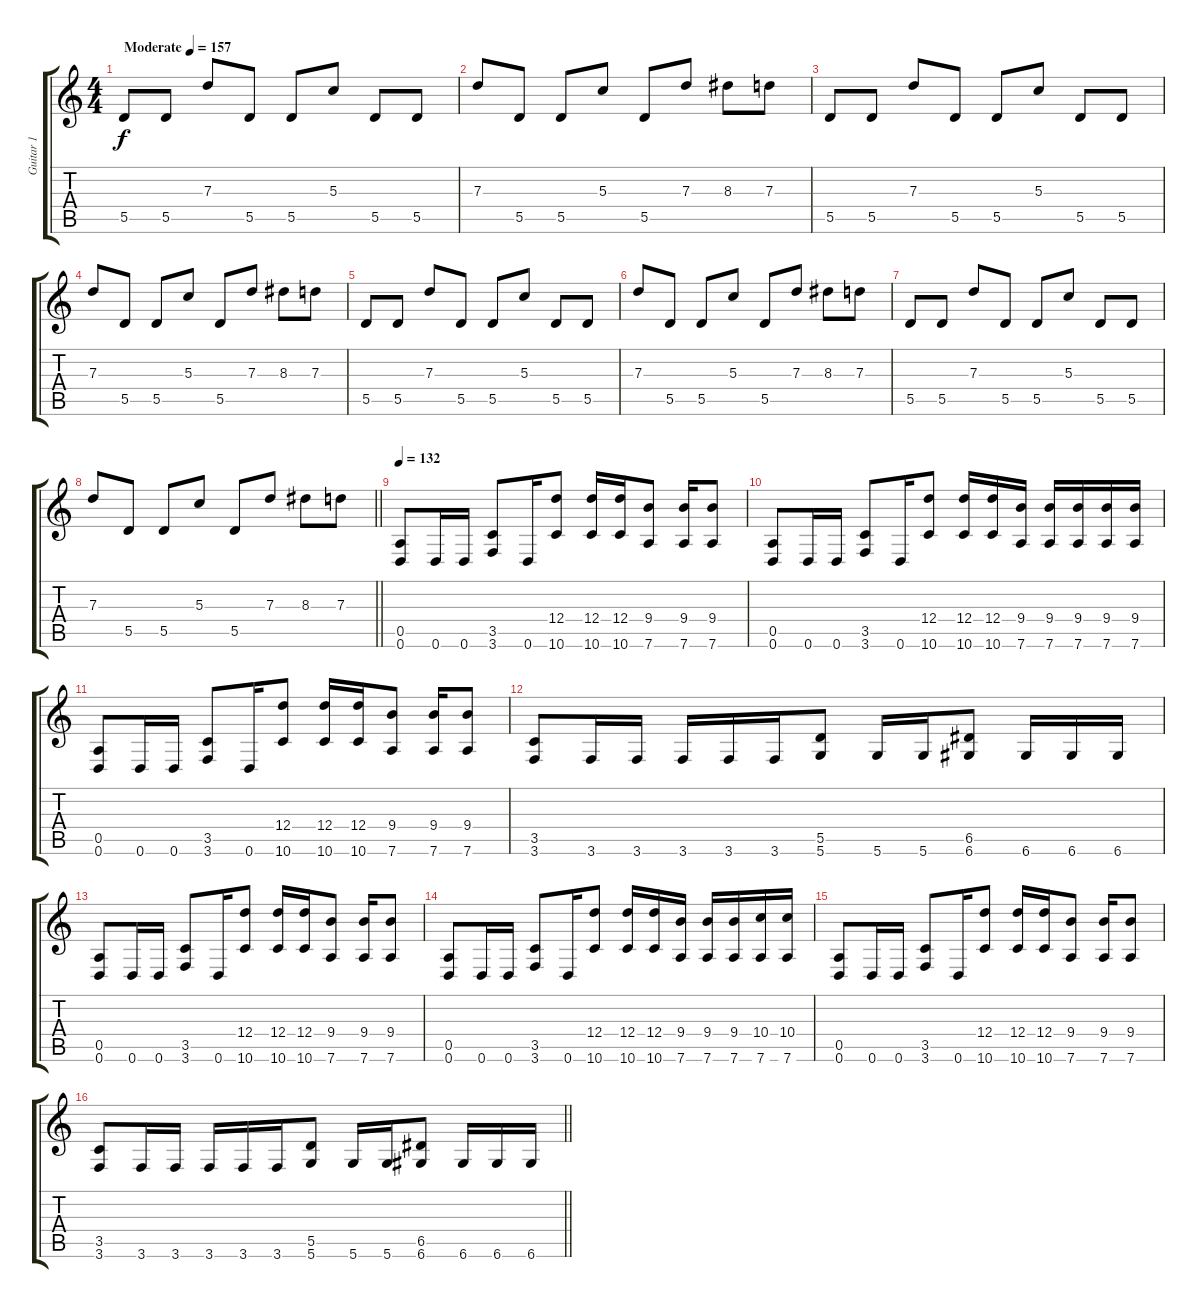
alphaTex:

\track ("Guitar 1" "Guitar 1") {instrument distortionguitar}
\staff {score tabs}
\tuning (E4 B3 G3 D3 A2 D2) {hide}
\ts (4 4)
\tempo (157 "Moderate")
\clef g2
\ks c
5.5.8{dy f instrument distortionguitar} 5.5.8 7.3.8 5.5.8 5.5.8 5.3.8 5.5.8 5.5.8 |
7.3.8 5.5.8 5.5.8 5.3.8 5.5.8 7.3.8 8.3.8 7.3.8 |
5.5.8 5.5.8 7.3.8 5.5.8 5.5.8 5.3.8 5.5.8 5.5.8 |
7.3.8 5.5.8 5.5.8 5.3.8 5.5.8 7.3.8 8.3.8 7.3.8 |
5.5.8 5.5.8 7.3.8 5.5.8 5.5.8 5.3.8 5.5.8 5.5.8 |
7.3.8 5.5.8 5.5.8 5.3.8 5.5.8 7.3.8 8.3.8 7.3.8 |
5.5.8 5.5.8 7.3.8 5.5.8 5.5.8 5.3.8 5.5.8 5.5.8 |
\barLineRight lightlight
7.3.8 5.5.8 5.5.8 5.3.8 5.5.8 7.3.8 8.3.8 7.3.8 |
\section ("" "")
\tempo 132
(0.5 0.6).8 0.6.16 0.6.16 (3.5 3.6).8 0.6.16 (12.4 10.6).8 (12.4 10.6).16 (12.4 10.6).16 (9.4 7.6).8 (9.4 7.6).16 (9.4 7.6).8 |
(0.5 0.6).8 0.6.16 0.6.16 (3.5 3.6).8 0.6.16 (12.4 10.6).8 (12.4 10.6).16 (12.4 10.6).16 (9.4 7.6).16 (9.4 7.6).16 (9.4 7.6).16 (9.4 7.6).16 (9.4 7.6).16 |
(0.5 0.6).8 0.6.16 0.6.16 (3.5 3.6).8 0.6.16 (12.4 10.6).8 (12.4 10.6).16 (12.4 10.6).16 (9.4 7.6).8 (9.4 7.6).16 (9.4 7.6).8 |
(3.5 3.6).8 3.6.16 3.6.16 3.6.16 3.6.16 3.6.16 (5.5 5.6).8 5.6.16 5.6.16 (6.5 6.6).8 6.6.16 6.6.16 6.6.16 |
(0.5 0.6).8 0.6.16 0.6.16 (3.5 3.6).8 0.6.16 (12.4 10.6).8 (12.4 10.6).16 (12.4 10.6).16 (9.4 7.6).8 (9.4 7.6).16 (9.4 7.6).8 |
(0.5 0.6).8 0.6.16 0.6.16 (3.5 3.6).8 0.6.16 (12.4 10.6).8 (12.4 10.6).16 (12.4 10.6).16 (9.4 7.6).16 (9.4 7.6).16 (9.4 7.6).16 (10.4 7.6).16 (10.4 7.6).16 |
(0.5 0.6).8 0.6.16 0.6.16 (3.5 3.6).8 0.6.16 (12.4 10.6).8 (12.4 10.6).16 (12.4 10.6).16 (9.4 7.6).8 (9.4 7.6).16 (9.4 7.6).8 |
\barLineRight lightlight
(3.5 3.6).8 3.6.16 3.6.16 3.6.16 3.6.16 3.6.16 (5.5 5.6).8 5.6.16 5.6.16 (6.5 6.6).8 6.6.16 6.6.16 6.6.16
